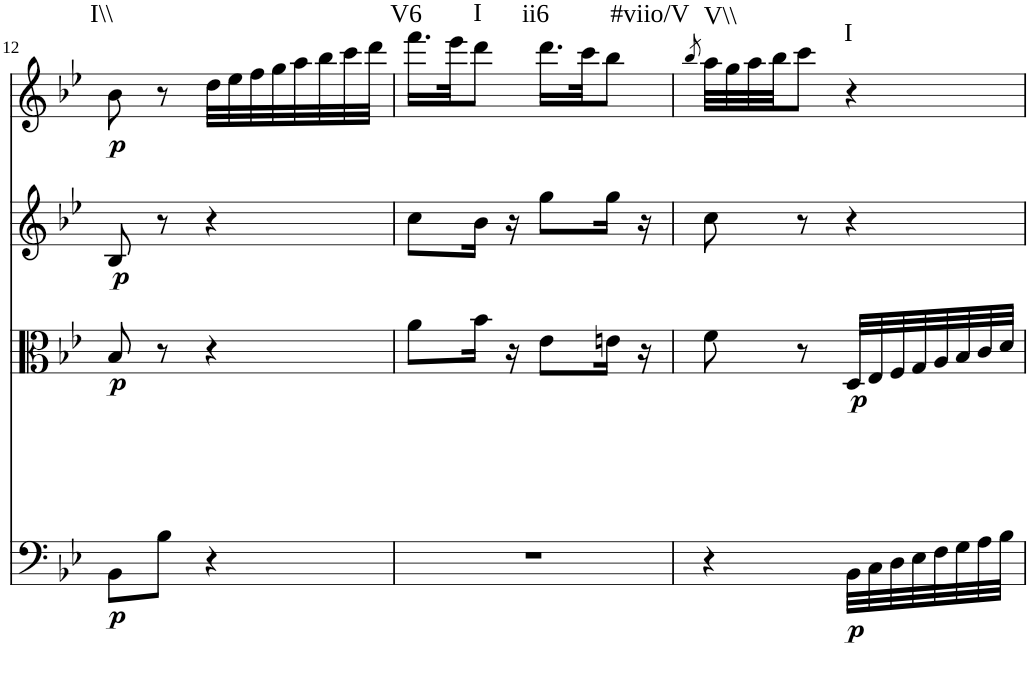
**kern	**dynam	**kern	**dynam	**kern	**dynam	**kern	**dynam	**harte
*part4	*part4	*part3	*part3	*part2	*part2	*part1	*part1	*part1
*staff4	*staff4	*staff3	*staff3	*staff2	*staff2	*staff1	*staff1	*
*I"Violoncello	*	*I"Viola	*	*I"Violin II	*	*I"Violin I	*	*
!!LO:PB:g=z
*clefF4	*	*clefC3	*	*clefG2	*	*clefG2	*	*
*k[b-e-]	*	*k[b-e-]	*	*k[b-e-]	*	*k[b-e-]	*	*
*M2/4	*	*M2/4	*	*M2/4	*	*M2/4	*	*
=12	=12	=12	=12	=12	=12	=12	=12	=12
!	!LO:DY:b	!	!LO:DY:b	!	!LO:DY:b	!	!LO:DY:b	!LO:H:kt=I\\
8BB-\L	p	8B-/	p	8B-/	p	8b-\	p	N
8B-\J	.	8r	.	8r	.	8r	.	.
4r	.	4r	.	4r	.	32dd\LLL	.	.
.	.	.	.	.	.	32ee-\	.	.
.	.	.	.	.	.	32ff\	.	.
.	.	.	.	.	.	32gg\	.	.
.	.	.	.	.	.	32aa\	.	.
.	.	.	.	.	.	32bb-\	.	.
.	.	.	.	.	.	32ccc\	.	.
.	.	.	.	.	.	32ddd\JJJ	.	.
=13	=13	=13	=13	=13	=13	=13	=13	=13
!	!	!	!	!	!	!	!	!LO:H:kt=V6
2r	.	8a\L	.	8cc\L	.	16.fff\LL	.	N
.	.	.	.	.	.	32eee-\JK	.	.
!	!	!	!	!	!	!	!	!LO:H:kt=I
.	.	16b-\Jk	.	16b-\Jk	.	8ddd\J	.	N
.	.	16r	.	16r	.	.	.	.
!	!	!	!	!	!	!	!	!LO:H:kt=ii6
.	.	8e-\L	.	8gg\L	.	16.ddd\LL	.	N
.	.	.	.	.	.	32ccc\JK	.	.
!	!	!	!	!	!	!	!	!LO:H:kt=#viio/V
.	.	16en\Jk	.	16gg\Jk	.	8bb-\J	.	N
.	.	16r	.	16r	.	.	.	.
=14	=14	=14	=14	=14	=14	=14	=14	=14
.	.	.	.	.	.	8qbb-/	.	.
!	!	!	!	!	!	!	!	!LO:H:kt=V\\
4r	.	8f\	.	8cc\	.	32aa\LLL	.	N
.	.	.	.	.	.	32gg\	.	.
.	.	.	.	.	.	32aa\	.	.
.	.	.	.	.	.	32bb-\JJ	.	.
.	.	8r	.	8r	.	8ccc\J	.	.
!	!LO:DY:a	!	!	!	!	!	!	!
!	!LO:DY:n=1:b	!	!	!	!	!	!	!LO:H:kt=I
32BB-\LLL	p p	32D/LLL	.	4r	.	4r	.	N
32C\	.	32E-/	.	.	.	.	.	.
32D\	.	32F/	.	.	.	.	.	.
32E-\	.	32G/	.	.	.	.	.	.
32F\	.	32A/	.	.	.	.	.	.
32G\	.	32B-/	.	.	.	.	.	.
32A\	.	32c/	.	.	.	.	.	.
32B-\JJJ	.	32d/JJJ	.	.	.	.	.	.
=	=	=	=	=	=	=	=	=
*-	*-	*-	*-	*-	*-	*-	*-	*-
